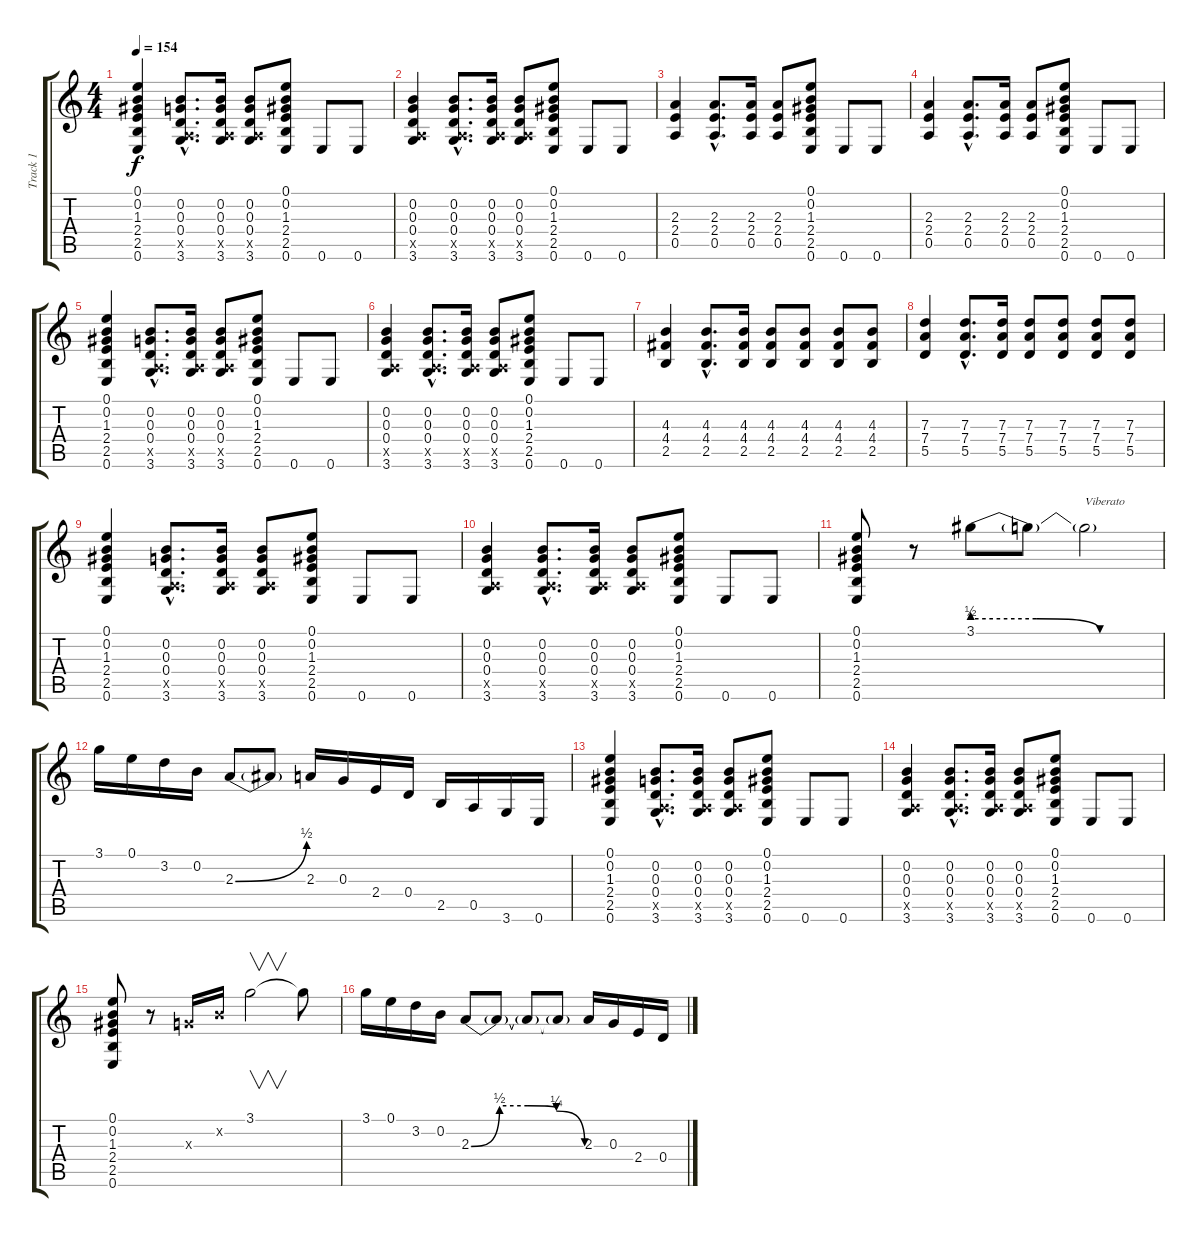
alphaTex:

\track ("Track 1" "Track 1") {instrument overdrivenguitar}
\staff {score tabs}
\tuning (E4 B3 G3 D3 A2 E2) {hide}
\ts (4 4)
\tempo 154
\clef g2
\ks c
(0.1 0.2 1.3 2.4 2.5 0.6).4{dy f} (0.2{hac} 0.3{hac} 0.4{hac} 0.5{hac x} 3.6{hac}).8{d} (0.2 0.3 0.4 0.5{x} 3.6).16 (0.2 0.3 0.4 0.5{x} 3.6).8 (0.1 0.2 1.3 2.4 2.5 0.6).8 0.6.8 0.6.8 |
(0.2 0.3 0.4 0.5{x} 3.6).4 (0.2{hac} 0.3{hac} 0.4{hac} 0.5{hac x} 3.6{hac}).8{d} (0.2 0.3 0.4 0.5{x} 3.6).16 (0.2 0.3 0.4 0.5{x} 3.6).8 (0.1 0.2 1.3 2.4 2.5 0.6).8 0.6.8 0.6.8 |
(2.3 2.4 0.5).4 (2.3{hac} 2.4{hac} 0.5{hac}).8{d} (2.3 2.4 0.5).16 (2.3 2.4 0.5).8 (0.1 0.2 1.3 2.4 2.5 0.6).8 0.6.8 0.6.8 |
(2.3 2.4 0.5).4 (2.3{hac} 2.4{hac} 0.5{hac}).8{d} (2.3 2.4 0.5).16 (2.3 2.4 0.5).8 (0.1 0.2 1.3 2.4 2.5 0.6).8 0.6.8 0.6.8 |
(0.1 0.2 1.3 2.4 2.5 0.6).4 (0.2{hac} 0.3{hac} 0.4{hac} 0.5{hac x} 3.6{hac}).8{d} (0.2 0.3 0.4 0.5{x} 3.6).16 (0.2 0.3 0.4 0.5{x} 3.6).8 (0.1 0.2 1.3 2.4 2.5 0.6).8 0.6.8 0.6.8 |
(0.2 0.3 0.4 0.5{x} 3.6).4 (0.2{hac} 0.3{hac} 0.4{hac} 0.5{hac x} 3.6{hac}).8{d} (0.2 0.3 0.4 0.5{x} 3.6).16 (0.2 0.3 0.4 0.5{x} 3.6).8 (0.1 0.2 1.3 2.4 2.5 0.6).8 0.6.8 0.6.8 |
(4.3 4.4 2.5).4 (4.3{hac} 4.4{hac} 2.5{hac}).8{d} (4.3 4.4 2.5).16 (4.3 4.4 2.5).8 (4.3 4.4 2.5).8 (4.3 4.4 2.5).8 (4.3 4.4 2.5).8 |
(7.3 7.4 5.5).4 (7.3{hac} 7.4{hac} 5.5{hac}).8{d} (7.3 7.4 5.5).16 (7.3 7.4 5.5).8 (7.3 7.4 5.5).8 (7.3 7.4 5.5).8 (7.3 7.4 5.5).8 |
(0.1 0.2 1.3 2.4 2.5 0.6).4 (0.2{hac} 0.3{hac} 0.4{hac} 0.5{hac x} 3.6{hac}).8{d} (0.2 0.3 0.4 0.5{x} 3.6).16 (0.2 0.3 0.4 0.5{x} 3.6).8 (0.1 0.2 1.3 2.4 2.5 0.6).8 0.6.8 0.6.8 |
(0.2 0.3 0.4 0.5{x} 3.6).4 (0.2{hac} 0.3{hac} 0.4{hac} 0.5{hac x} 3.6{hac}).8{d} (0.2 0.3 0.4 0.5{x} 3.6).16 (0.2 0.3 0.4 0.5{x} 3.6).8 (0.1 0.2 1.3 2.4 2.5 0.6).8 0.6.8 0.6.8 |
(0.1 0.2 1.3 2.4 2.5 0.6).8 r.8 3.1{be (custom 0 2 20 2 40 0 60 0)}.8 3.1{t}.8 3.1{t}.2{txt "Viberato"} |
3.1.16 0.1.16 3.2.16 0.2.16 2.3{be (bend 0 0 60 2)}.8 2.3{t}.8 2.3.16 0.3.16 2.4.16 0.4.16 2.5.16 0.5.16 3.6.16 0.6.16 |
(0.1 0.2 1.3 2.4 2.5 0.6).4 (0.2{hac} 0.3{hac} 0.4{hac} 0.5{hac x} 3.6{hac}).8{d} (0.2 0.3 0.4 0.5{x} 3.6).16 (0.2 0.3 0.4 0.5{x} 3.6).8 (0.1 0.2 1.3 2.4 2.5 0.6).8 0.6.8 0.6.8 |
(0.2 0.3 0.4 0.5{x} 3.6).4 (0.2{hac} 0.3{hac} 0.4{hac} 0.5{hac x} 3.6{hac}).8{d} (0.2 0.3 0.4 0.5{x} 3.6).16 (0.2 0.3 0.4 0.5{x} 3.6).8 (0.1 0.2 1.3 2.4 2.5 0.6).8 0.6.8 0.6.8 |
(0.1 0.2 1.3 2.4 2.5 0.6).8 r.8 0.3{x}.16 0.2{x}.16 3.1.2{v} 3.1{t}.8 |
3.1.16 0.1.16 3.2.16 0.2.16 2.3{be (custom 0 0 15 2 30 2 45 1 60 0)}.8 2.3{t}.8 2.3{t}.8 2.3{t}.8 2.3.16 0.3.16 2.4.16 0.4.16
